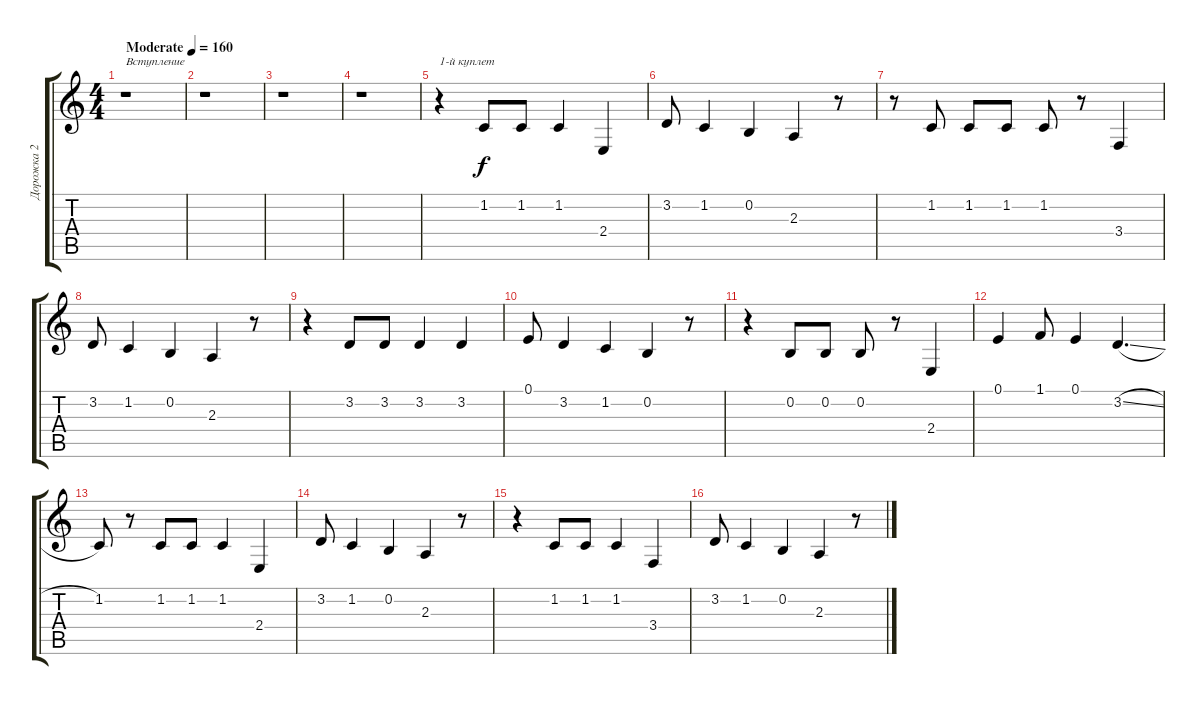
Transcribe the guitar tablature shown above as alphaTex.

\track ("Дорожка 2" "Дорожка 2") {instrument oboe}
\staff {score tabs}
\tuning (E4 B3 G3 D3 A2 E2) {hide}
\ts (4 4)
\tempo (160 "Moderate")
\clef g2
\ks c
r.1{txt "Вступление" dy f instrument oboe} |
r.1 |
r.1 |
r.1 |
r.4{txt "1-й куплет"} 1.2.8 1.2.8 1.2.4 2.4.4 |
3.2.8 1.2.4 0.2.4 2.3.4 r.8 |
r.8 1.2.8 1.2.8 1.2.8 1.2.8 r.8 3.4.4 |
3.2.8 1.2.4 0.2.4 2.3.4 r.8 |
r.4 3.2.8 3.2.8 3.2.4 3.2.4 |
0.1.8 3.2.4 1.2.4 0.2.4 r.8 |
r.4 0.2.8 0.2.8 0.2.8 r.8 2.4.4 |
0.1.4 1.1.8 0.1.4 3.2{sl}.4{d} |
1.2.8 r.8 1.2.8 1.2.8 1.2.4 2.4.4 |
3.2.8 1.2.4 0.2.4 2.3.4 r.8 |
r.4 1.2.8 1.2.8 1.2.4 3.4.4 |
3.2.8 1.2.4 0.2.4 2.3.4 r.8
